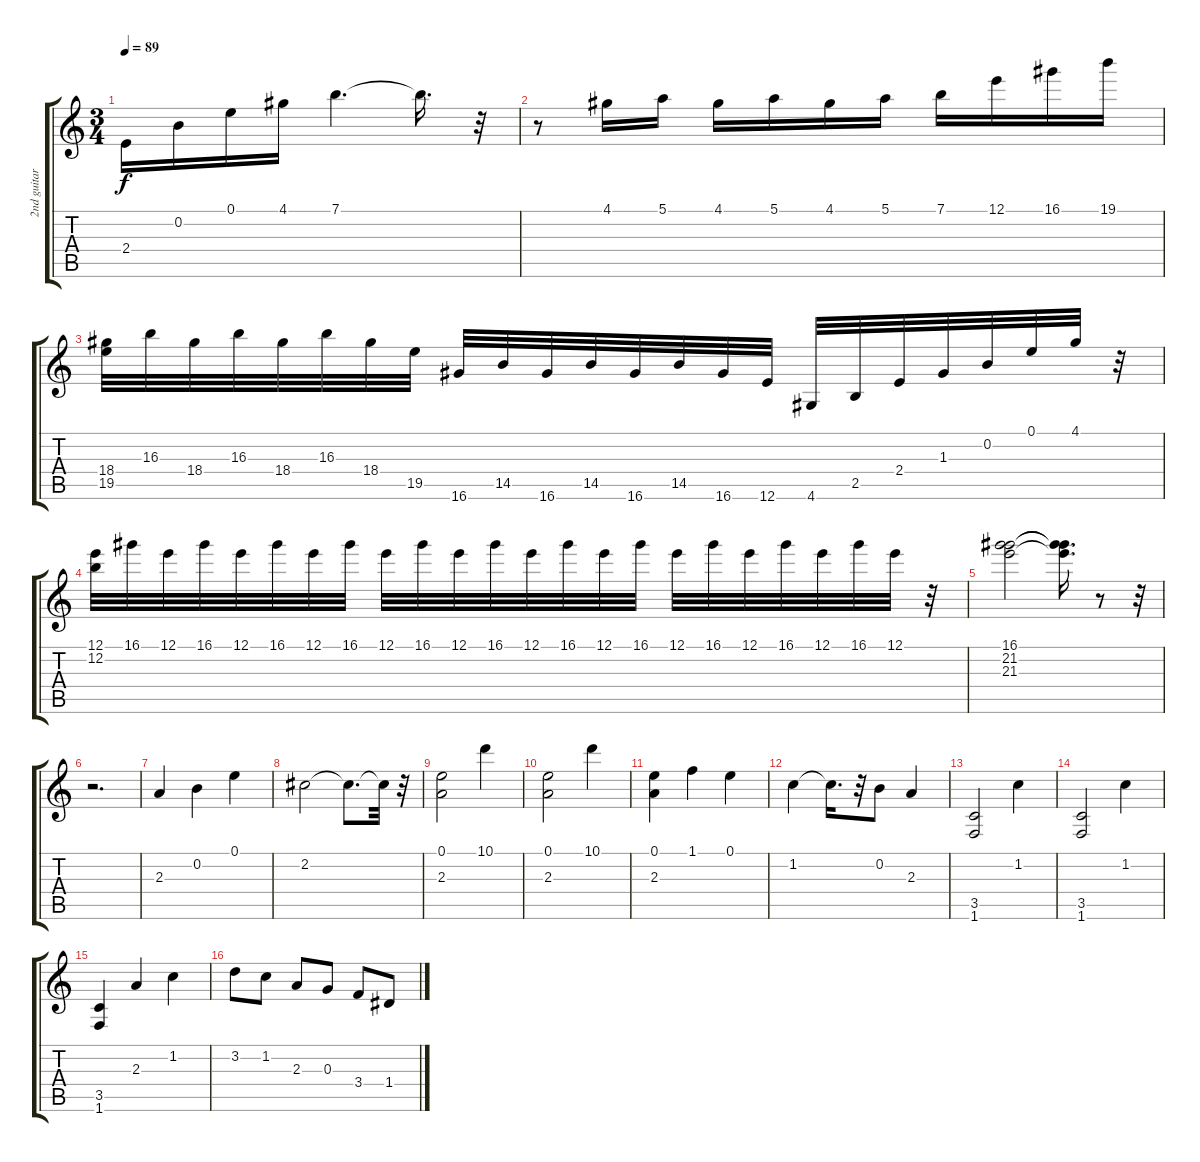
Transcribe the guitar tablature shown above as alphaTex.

\track ("2nd guitar" "2nd guitar") {instrument acousticguitarnylon}
\staff {score tabs}
\tuning (E4 B3 G3 D3 A2 E2) {hide}
\ts (3 4)
\tempo 89
\clef g2
\ks c
2.4.16{dy f} 0.2.16 0.1.16 4.1.16 7.1.4{d} 7.1{t}.16{d} r.32 |
r.8 4.1.16 5.1.16 4.1.16 5.1.16 4.1.16 5.1.16 7.1.16 12.1.16 16.1.16 19.1.16 |
(18.4 19.5).32 16.3.32 18.4.32 16.3.32 18.4.32 16.3.32 18.4.32 19.5.32 16.6.32 14.5.32 16.6.32 14.5.32 16.6.32 14.5.32 16.6.32 12.6.32 4.6.32 2.5.32 2.4.32 1.3.32 0.2.32 0.1.32 4.1.32 r.32 |
(12.1 12.2).32 16.1.32 12.1.32 16.1.32 12.1.32 16.1.32 12.1.32 16.1.32 12.1.32 16.1.32 12.1.32 16.1.32 12.1.32 16.1.32 12.1.32 16.1.32 12.1.32 16.1.32 12.1.32 16.1.32 12.1.32 16.1.32 12.1.32 r.32 |
(16.1 21.2 21.3).2 (16.1{t} 21.2{t} 21.3{t}).16{d} r.8 r.32 |
r.2{d} |
2.3.4 0.2.4 0.1.4 |
2.2.2 2.2{t}.8{d} 2.2{t}.32 r.32 |
(0.1 2.3).2 10.1.4 |
(0.1 2.3).2 10.1.4 |
(0.1 2.3).4 1.1.4 0.1.4 |
1.2.4 1.2{t}.16{d} r.32 0.2.8 2.3.4 |
(3.5 1.6).2 1.2.4 |
(3.5 1.6).2 1.2.4 |
(3.5 1.6).4 2.3.4 1.2.4 |
3.2.8 1.2.8 2.3.8 0.3.8 3.4.8 1.4.8
